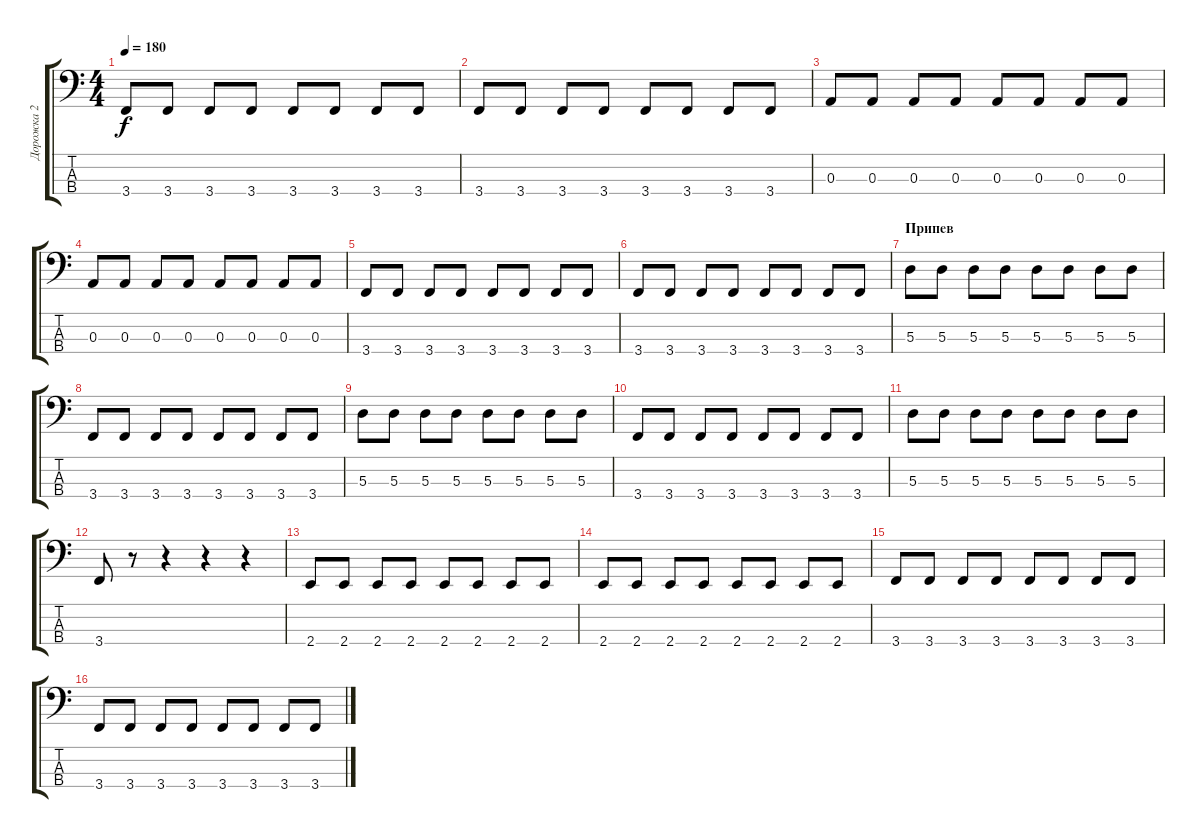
\track ("Дорожка 2" "Дорожка 2") {instrument electricbasspick}
\staff {score tabs}
\tuning (G2 D2 A1 D1) {hide}
\ts (4 4)
\tempo 180
\clef f4
\ks c
3.4.8{dy f} 3.4.8 3.4.8 3.4.8 3.4.8 3.4.8 3.4.8 3.4.8 |
3.4.8 3.4.8 3.4.8 3.4.8 3.4.8 3.4.8 3.4.8 3.4.8 |
0.3.8 0.3.8 0.3.8 0.3.8 0.3.8 0.3.8 0.3.8 0.3.8 |
0.3.8 0.3.8 0.3.8 0.3.8 0.3.8 0.3.8 0.3.8 0.3.8 |
3.4.8 3.4.8 3.4.8 3.4.8 3.4.8 3.4.8 3.4.8 3.4.8 |
3.4.8 3.4.8 3.4.8 3.4.8 3.4.8 3.4.8 3.4.8 3.4.8 |
\section ("" "Припев")
5.3.8 5.3.8 5.3.8 5.3.8 5.3.8 5.3.8 5.3.8 5.3.8 |
3.4.8 3.4.8 3.4.8 3.4.8 3.4.8 3.4.8 3.4.8 3.4.8 |
5.3.8 5.3.8 5.3.8 5.3.8 5.3.8 5.3.8 5.3.8 5.3.8 |
3.4.8 3.4.8 3.4.8 3.4.8 3.4.8 3.4.8 3.4.8 3.4.8 |
5.3.8 5.3.8 5.3.8 5.3.8 5.3.8 5.3.8 5.3.8 5.3.8 |
3.4.8 r.8 r.4 r.4 r.4 |
2.4.8 2.4.8 2.4.8 2.4.8 2.4.8 2.4.8 2.4.8 2.4.8 |
2.4.8 2.4.8 2.4.8 2.4.8 2.4.8 2.4.8 2.4.8 2.4.8 |
3.4.8 3.4.8 3.4.8 3.4.8 3.4.8 3.4.8 3.4.8 3.4.8 |
3.4.8 3.4.8 3.4.8 3.4.8 3.4.8 3.4.8 3.4.8 3.4.8
